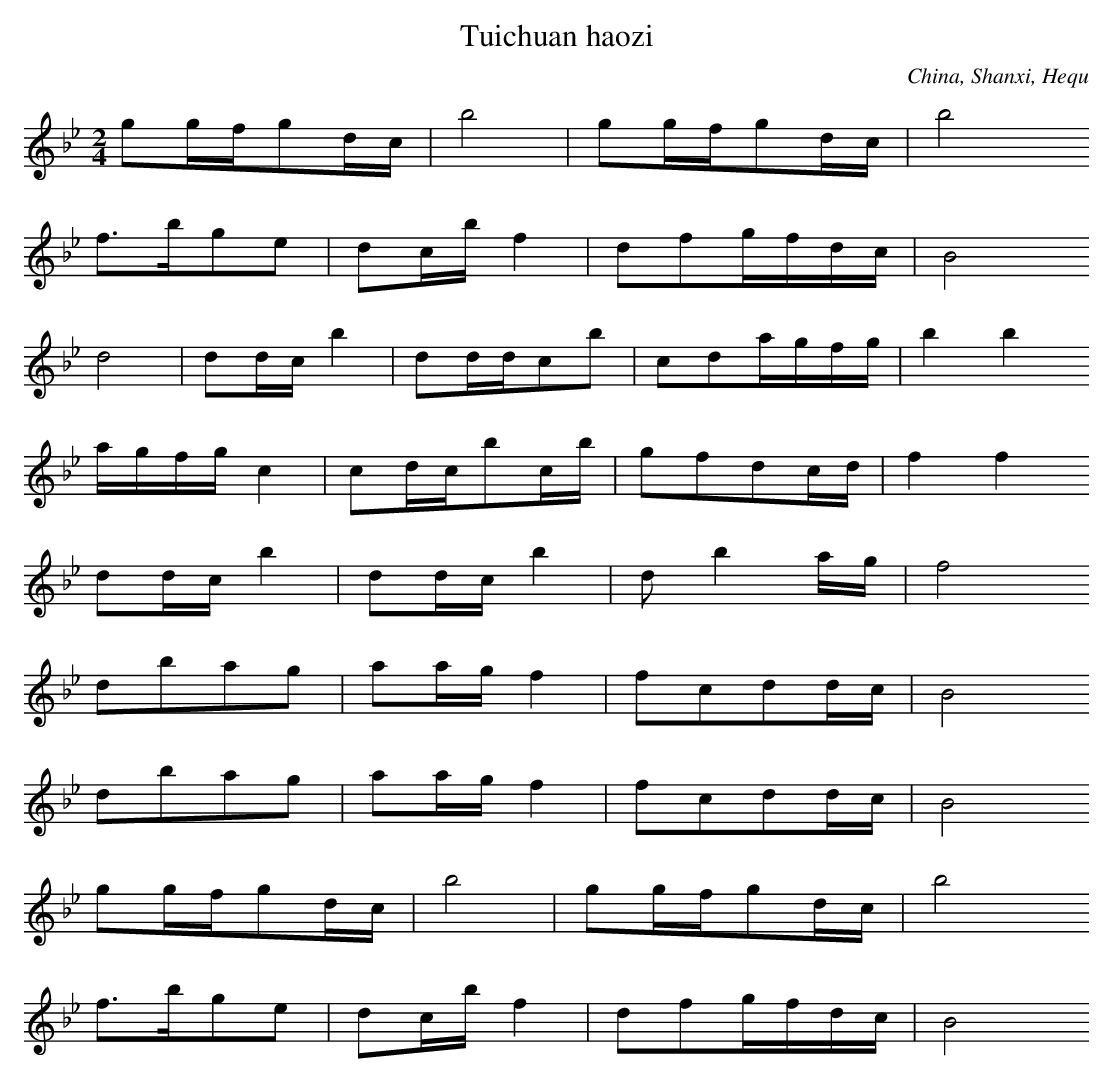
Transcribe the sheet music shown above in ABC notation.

X:1
T: Tuichuan haozi
O: China, Shanxi, Hequ
M: 2/4
L: 1/16
K: Bb
g2gfg2dc | b8 | g2gfg2dc | b8
f3bg2e2 | d2cbf4 | d2f2gfdc | B8
d8 | d2dcb4 | d2ddc2b2 | c2d2agfg | b4b4
agfgc4 | c2dcb2cb | g2f2d2cd | f4f4
d2dcb4 | d2dcb4 | d2b4ag | f8
d2b2a2g2 | a2agf4 | f2c2d2dc | B8
d2b2a2g2 | a2agf4 | f2c2d2dc | B8
g2gfg2dc | b8 | g2gfg2dc | b8
f3bg2e2 | d2cbf4 | d2f2gfdc | B8
